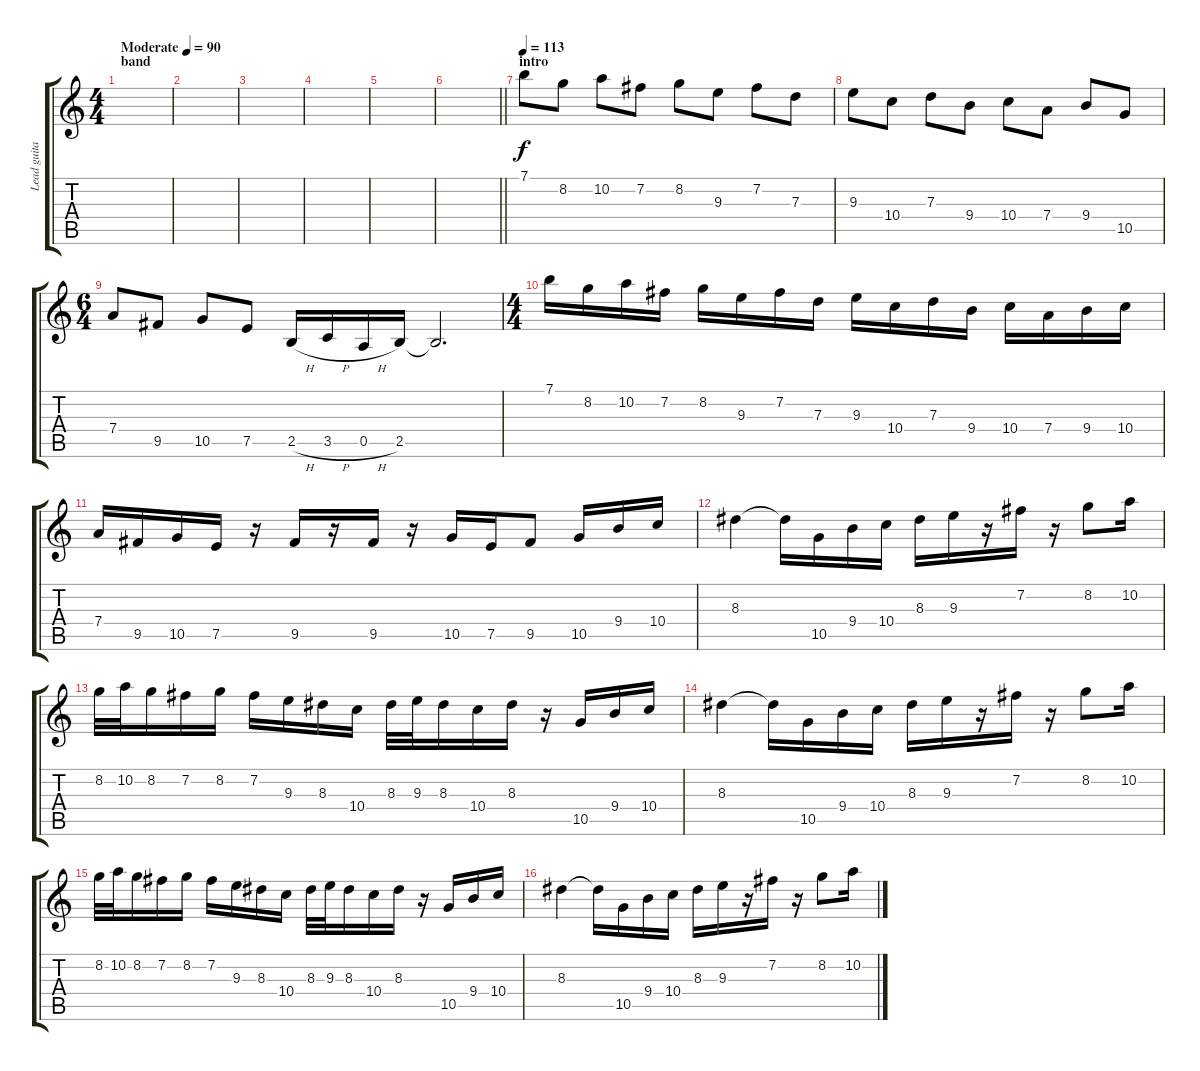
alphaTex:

\track ("Lead guitar 2" "Lead guita") {instrument distortionguitar}
\staff {score tabs}
\tuning (E4 B3 G3 D3 A2 E2) {hide}
\ts (4 4)
\section ("" "band")
\tempo (90 "Moderate")
\clef g2
\ks c
|
|
|
|
|
\barLineRight lightlight
|
\section ("" "intro")
\tempo 113
7.1.8{volume 9 balance 11 instrument acousticguitarsteel} 8.2.8 10.2.8 7.2.8 8.2.8 9.3.8 7.2.8 7.3.8 |
9.3.8 10.4.8 7.3.8 9.4.8 10.4.8 7.4.8 9.4.8 10.5.8 |
\ts (6 4)
7.4.8 9.5.8 10.5.8 7.5.8 2.5{h}.16 3.5{h}.16 0.5{h}.16 2.5.16 2.5{t}.2{d} |
\ts (4 4)
7.1.16{volume 8 balance 6 instrument distortionguitar} 8.2.16 10.2.16 7.2.16 8.2.16 9.3.16 7.2.16 7.3.16 9.3.16 10.4.16 7.3.16 9.4.16 10.4.16 7.4.16 9.4.16 10.4.16 |
7.4.16 9.5.16 10.5.16 7.5.16 r.16 9.5.16 r.16 9.5.16 r.16 10.5.16 7.5.16 9.5.8 10.5.16 9.4.16 10.4.16 |
8.3.4 8.3{t}.16 10.5.16 9.4.16 10.4.16 8.3.16 9.3.16 r.16 7.2.16 r.16 8.2.8 10.2.16 |
8.2.32 10.2.32 8.2.16 7.2.16 8.2.16 7.2.16 9.3.16 8.3.16 10.4.16 8.3.32 9.3.32 8.3.16 10.4.16 8.3.16 r.16 10.5.16 9.4.16 10.4.16 |
8.3.4 8.3{t}.16 10.5.16 9.4.16 10.4.16 8.3.16 9.3.16 r.16 7.2.16 r.16 8.2.8 10.2.16 |
8.2.32 10.2.32 8.2.16 7.2.16 8.2.16 7.2.16 9.3.16 8.3.16 10.4.16 8.3.32 9.3.32 8.3.16 10.4.16 8.3.16 r.16 10.5.16 9.4.16 10.4.16 |
8.3.4 8.3{t}.16 10.5.16 9.4.16 10.4.16 8.3.16 9.3.16 r.16 7.2.16 r.16 8.2.8 10.2.16
